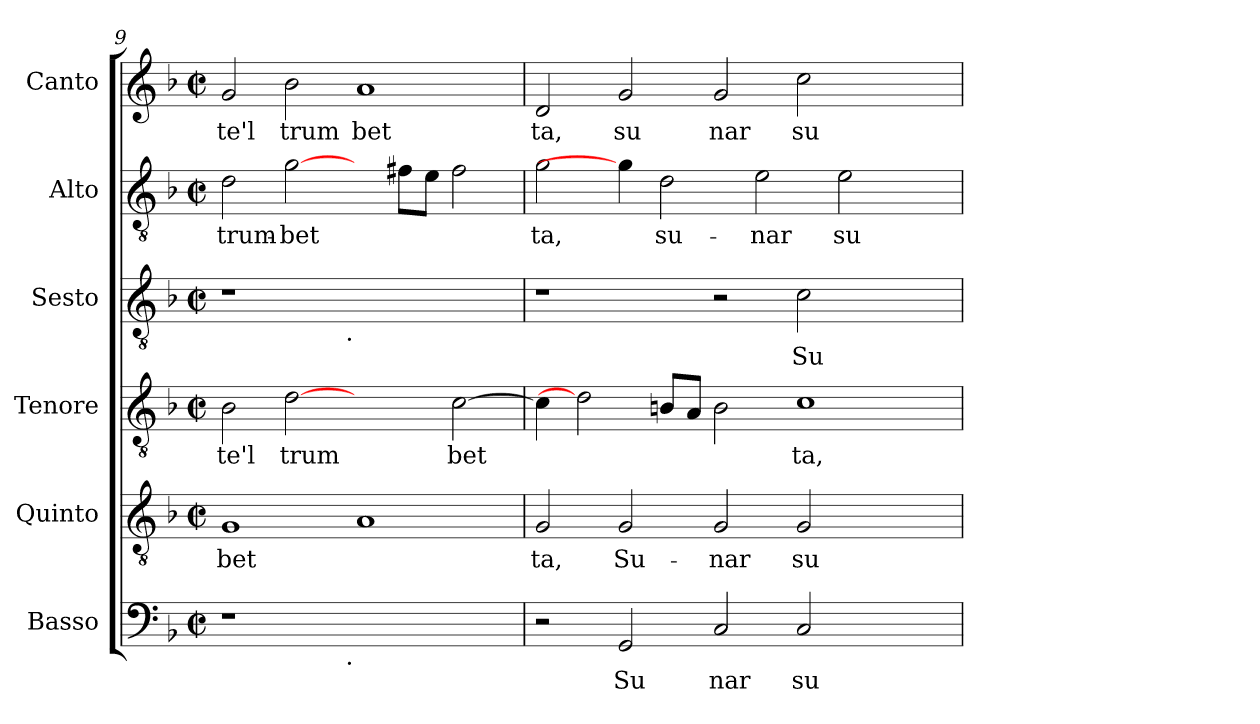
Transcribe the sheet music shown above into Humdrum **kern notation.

**kern	**text	**kern	**text	**kern	**text	**kern	**text	**kern	**text	**kern	**text
*part6	*part6	*part5	*part5	*part4	*part4	*part3	*part3	*part2	*part2	*part1	*part1
*staff6	*staff6	*staff5	*staff5	*staff4	*staff4	*staff3	*staff3	*staff2	*staff2	*staff1	*staff1
*I"Basso	*	*I"Quinto	*	*I"Tenore	*	*I"Sesto	*	*I"Alto	*	*I"Canto	*
*clefF4	*	*clefGv2	*	*clefGv2	*	*clefGv2	*	*clefGv2	*	*clefG2	*
*k[b-]	*	*k[b-]	*	*k[b-]	*	*k[b-]	*	*k[b-]	*	*k[b-]	*
*F:	*	*F:	*	*F:	*	*F:	*	*F:	*	*F:	*
*M2/2	*	*M2/2	*	*M2/2	*	*M2/2	*	*M2/2	*	*M2/2	*
*met(c|)	*	*met(c|)	*	*met(c|)	*	*met(c|)	*	*met(c|)	*	*met(c|)	*
=9	=9	=9	=9	=9	=9	=9	=9	=9	=9	=9	=9
!	!	!	!LO:LY:b:cj	!	!LO:LY:b:cj	!	!	!	!LO:LY:b:cj	!	!LO:LY:b:cj
*^	*	*	*	*	*	*^	*	*	*	*	*
1r	2ryy	.	1G	-bet-	2B-\	te'l	1r	2ryy	.	2d\	trum-	2g/	te'l
!	!	!	!	!	!	!LO:LY:b:cj	!	!	!	!	!LO:LY:b:cj	!	!LO:LY:b:cj
.	4...ryy	.	.	.	[2d	trum	.	4...ryy	.	[2g\	-bet-	2b-\	trum
!	!	!	!	!	!	!	!	!LO:TX:b:t=.	!	!	!	!	!
!	!LO:TX:b:t=.	!	!	!	!	!	!	!	!	!	!	!	!
.	1ryy	.	.	.	.	.	.	1ryy	.	.	.	.	.
!	!	!	!	!LO:LY:b:cj	!	!	!	!	!	!	!	!	!LO:LY:b:cj
1ryy	.	.	1A	--	2ryy	.	1ryy	.	.	4ryy	.	1a	bet
!	!	!	!	!	!	!	!	!	!	!	!LO:LY:b:cj	!	!
.	.	.	.	.	.	.	.	.	.	8f#X\L	--	.	.
!	!	!	!	!	!	!	!	!	!	!	!LO:LY:b:cj	!	!
.	.	.	.	.	.	.	.	.	.	8e\J	--	.	.
!	!	!	!	!	!	!LO:LY:b:cj	!	!	!	!	!LO:LY:b:cj	!	!
.	.	.	.	.	[>2c\	bet	.	.	.	2f#\	--	.	.
.	32ryy	.	.	.	.	.	.	32ryy	.	.	.	.	.
=10	=10	=10	=10	=10	=10	=10	=10	=10	=10	=10	=10	=10	=10
!	!	!	!	!LO:LY:b:cj	!	!LO:LY:b:cj	!	!	!	!	!LO:LY:b:cj	!	!LO:LY:b:cj
*v	*v	*	*	*	*	*	*v	*v	*	*	*	*	*
2r	.	2G/	-ta,	4c\]	.	1r	.	2g\	-ta,	2d/	ta,
.	.	.	.	2d]	.	.	.	.	.	.	.
!	!LO:LY:b:cj	!	!LO:LY:b:cj	!	!	!	!	!	!	!	!LO:LY:b:cj
2GG/	Su	2G/	Su-	.	.	.	.	4g\]	.	2g/	su
!	!	!	!	!	!LO:LY:b:cj	!	!	!	!LO:LY:b:cj	!	!
.	.	.	.	8B/L	.	.	.	2d\	su-	.	.
!	!	!	!	!	!LO:LY:b:cj	!	!	!	!	!	!
.	.	.	.	8A/J	.	.	.	.	.	.	.
!	!LO:LY:b:cj	!	!LO:LY:b:cj	!	!LO:LY:b:cj	!	!	!	!	!	!LO:LY:b:cj
2C/	nar	2G/	-nar	2B\	.	2r	.	.	.	2g/	nar
!	!	!	!	!	!	!	!	!	!LO:LY:b:cj	!	!
.	.	.	.	.	.	.	.	2e\	-nar	.	.
!	!LO:LY:b:cj	!	!LO:LY:b:cj	!	!LO:LY:b:cj	!	!LO:LY:b:cj	!	!	!	!LO:LY:b:cj
2C/	su	2G/	su-	1c	ta,	2c\	Su	.	.	2cc\	su
!	!	!	!	!	!	!	!	!	!LO:LY:b:cj	!	!
.	.	.	.	.	.	.	.	2e\	su-	.	.
2ryy	.	2ryy	.	.	.	2ryy	.	.	.	2ryy	.
.	.	.	.	.	.	.	.	4ryy	.	.	.
=	=	=	=	=	=	=	=	=	=	=	=
*-	*-	*-	*-	*-	*-	*-	*-	*-	*-	*-	*-
